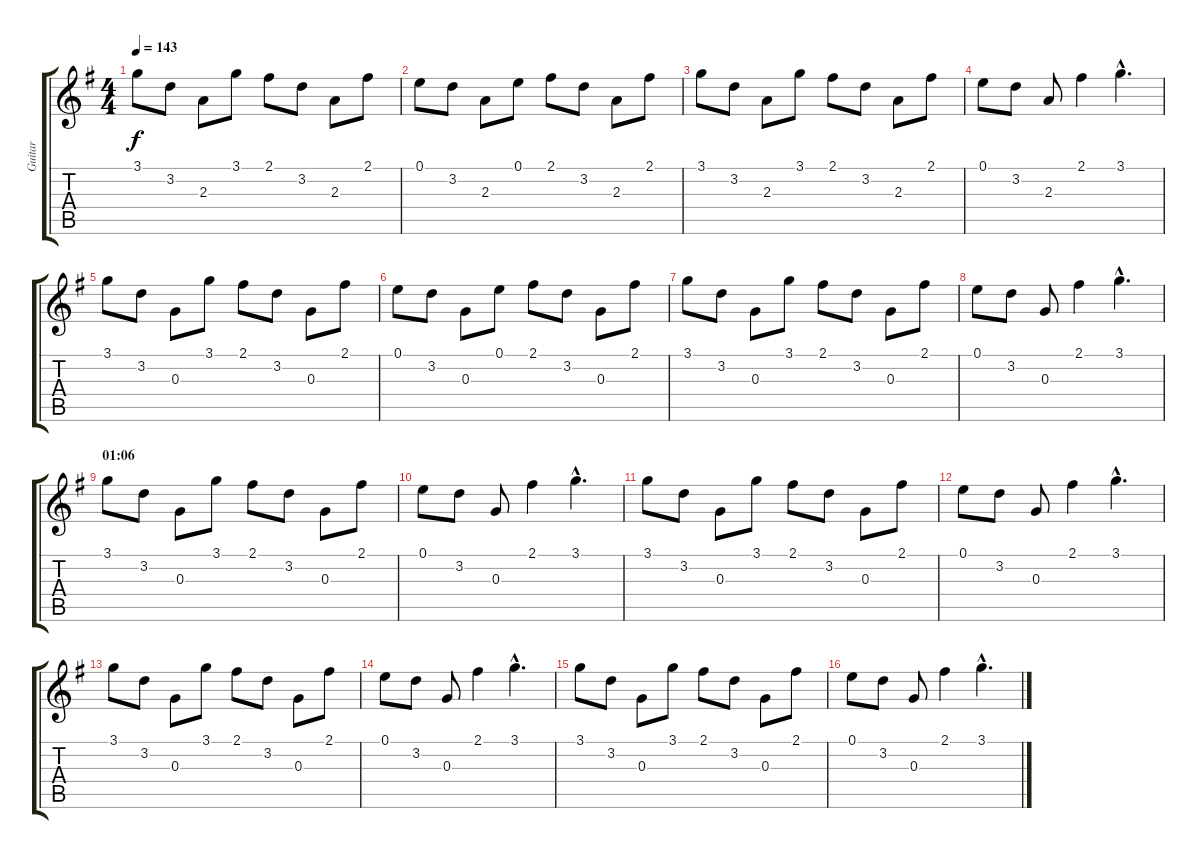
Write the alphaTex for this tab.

\track ("Guitar" "Guitar") {instrument acousticguitarsteel}
\staff {score tabs}
\tuning (E4 B3 G3 D3 A2 E2) {hide}
\ts (4 4)
\tempo 143
\clef g2
\ks g
3.1.8{dy f} 3.2.8 2.3.8 3.1.8 2.1.8 3.2.8 2.3.8 2.1.8 |
0.1.8 3.2.8 2.3.8 0.1.8 2.1.8 3.2.8 2.3.8 2.1.8 |
3.1.8 3.2.8 2.3.8 3.1.8 2.1.8 3.2.8 2.3.8 2.1.8 |
0.1.8 3.2.8 2.3.8 2.1.4 3.1{hac}.4{d} |
3.1.8 3.2.8 0.3.8 3.1.8 2.1.8 3.2.8 0.3.8 2.1.8 |
0.1.8 3.2.8 0.3.8 0.1.8 2.1.8 3.2.8 0.3.8 2.1.8 |
3.1.8 3.2.8 0.3.8 3.1.8 2.1.8 3.2.8 0.3.8 2.1.8 |
0.1.8 3.2.8 0.3.8 2.1.4 3.1{hac}.4{d} |
\section ("" "01:06")
3.1.8 3.2.8 0.3.8 3.1.8 2.1.8 3.2.8 0.3.8 2.1.8 |
0.1.8 3.2.8 0.3.8 2.1.4 3.1{hac}.4{d} |
3.1.8 3.2.8 0.3.8 3.1.8 2.1.8 3.2.8 0.3.8 2.1.8 |
0.1.8 3.2.8 0.3.8 2.1.4 3.1{hac}.4{d} |
3.1.8 3.2.8 0.3.8 3.1.8 2.1.8 3.2.8 0.3.8 2.1.8 |
0.1.8 3.2.8 0.3.8 2.1.4 3.1{hac}.4{d} |
3.1.8 3.2.8 0.3.8 3.1.8 2.1.8 3.2.8 0.3.8 2.1.8 |
0.1.8 3.2.8 0.3.8 2.1.4 3.1{hac}.4{d}
